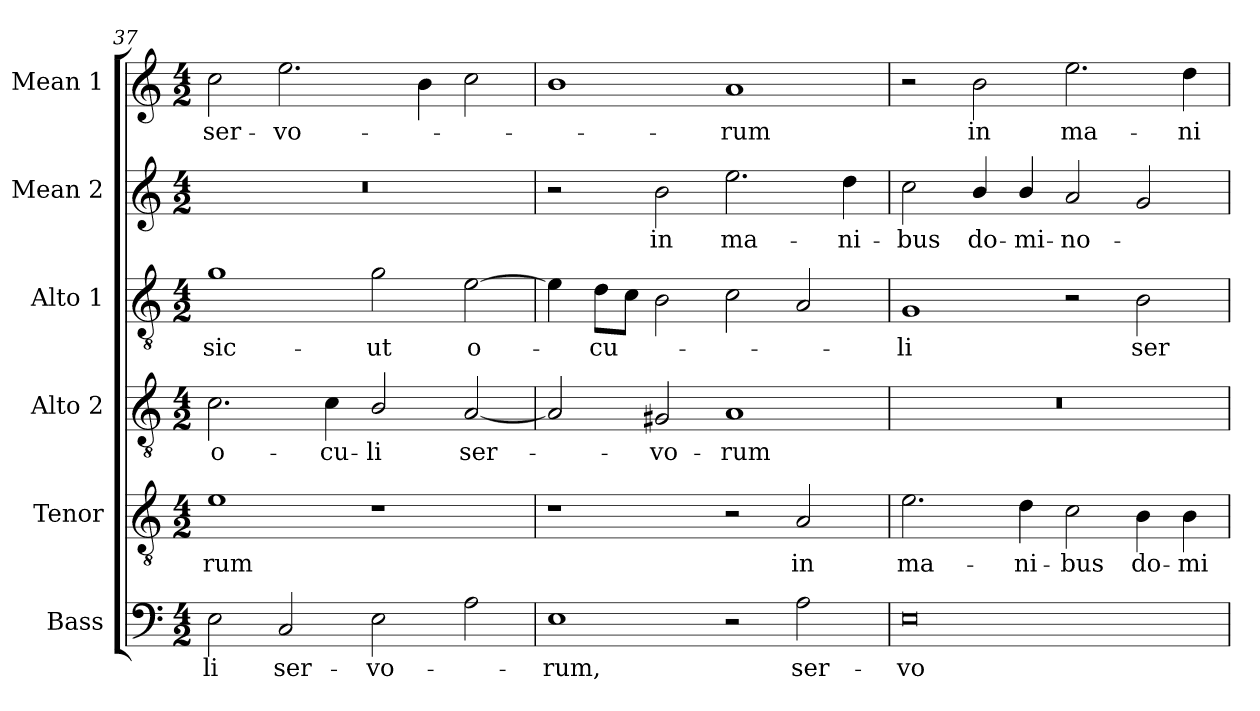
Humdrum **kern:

**kern	**text	**kern	**text	**kern	**text	**kern	**text	**kern	**text	**kern	**text
*part6	*part6	*part5	*part5	*part4	*part4	*part3	*part3	*part2	*part2	*part1	*part1
*staff6	*staff6	*staff5	*staff5	*staff4	*staff4	*staff3	*staff3	*staff2	*staff2	*staff1	*staff1
*I"Bass	*	*I"Tenor	*	*I"Alto 2	*	*I"Alto 1	*	*I"Mean 2	*	*I"Mean 1	*
*I'B.	*	*I'T.	*	*I'A2.	*	*I'A1	*	*I'M2.	*	*I'M1.	*
!!LO:PB:g=z
*clefF4	*	*clefGv2	*	*clefGv2	*	*clefGv2	*	*clefG2	*	*clefG2	*
*	*	*ITrd7c12	*	*ITrd7c12	*	*ITrd7c12	*	*	*	*	*
*k[]	*	*k[]	*	*k[]	*	*k[]	*	*k[]	*	*k[]	*
*a:	*	*a:	*	*a:	*	*a:	*	*a:	*	*a:	*
*M4/2	*	*M4/2	*	*M4/2	*	*M4/2	*	*M4/2	*	*M4/2	*
=37	=37	=37	=37	=37	=37	=37	=37	=37	=37	=37	=37
!	!LO:LY:b:color=#000000	!	!	!	!	!	!	!	!	!	!
!	!	!	!LO:LY:b:color=#000000	!	!	!	!	!	!	!	!
!	!	!	!	!	!LO:LY:b:color=#000000	!	!	!	!	!	!
!	!	!	!	!	!	!	!LO:LY:b:color=#000000	!LO:N:vis=1	!	!	!
!	!	!	!	!	!	!	!	!	!	!	!LO:LY:b:color=#000000
2Ei\	-li	1Ei	-rum	2.Ci\	o-	1Gi	sic-	0r	.	2cci\	ser-
!	!LO:LY:b:color=#000000	!	!	!	!	!	!	!	!	!	!
!	!	!	!	!	!	!	!	!	!	!	!LO:LY:b:color=#000000
2Ci/	ser-	.	.	.	.	.	.	.	.	2.eei\	-vo-
!	!	!	!	!	!LO:LY:b:color=#000000	!	!	!	!	!	!
.	.	.	.	4Ci\	-cu-	.	.	.	.	.	.
!	!LO:LY:b:color=#000000	!	!	!	!	!	!	!	!	!	!
!	!	!	!	!	!LO:LY:b:color=#000000	!	!	!	!	!	!
!	!	!	!	!	!	!	!LO:LY:b:color=#000000	!	!	!	!
2Ei\	-vo-	1r	.	2BBi/	-li	2Gi\	-ut	.	.	.	.
.	.	.	.	.	.	.	.	.	.	4bi\	.
!	!	!	!	!	!LO:LY:b:color=#000000	!	!	!	!	!	!
!	!	!	!	!	!	!	!LO:LY:b:color=#000000	!	!	!	!
2Ai\	.	.	.	[<2AAi/	ser-	[>2Ei\	o-	.	.	2cci\	.
=38	=38	=38	=38	=38	=38	=38	=38	=38	=38	=38	=38
!	!LO:LY:b:color=#000000	!	!	!	!	!	!	!	!	!	!
1Ei	-rum,	1r	.	2AAi/]	.	4Ei\]	.	2r	.	1bi	.
!	!	!	!	!	!	!	!LO:LY:b:color=#000000	!	!	!	!
.	.	.	.	.	.	8Di\L	-cu-	.	.	.	.
.	.	.	.	.	.	8Ci\J	.	.	.	.	.
!	!	!	!	!	!LO:LY:b:color=#000000	!	!	!	!	!	!
!	!	!	!	!	!	!	!	!	!LO:LY:b:color=#000000	!	!
.	.	.	.	2GG#Xi/	-vo-	2BBi\	.	2bi\	in	.	.
!	!	!	!	!	!LO:LY:b:color=#000000	!	!	!	!	!	!
!	!	!	!	!	!	!	!	!	!LO:LY:b:color=#000000	!	!
!	!	!	!	!	!	!	!	!	!	!	!LO:LY:b:color=#000000
2r	.	2r	.	1AAi	-rum	2Ci\	.	2.eei\	ma-	1ai	-rum
!	!LO:LY:b:color=#000000	!	!	!	!	!	!	!	!	!	!
!	!	!	!LO:LY:b:color=#000000	!	!	!	!	!	!	!	!
2Ai\	ser-	2AAi/	in	.	.	2AAi/	.	.	.	.	.
!	!	!	!	!	!	!	!	!	!LO:LY:b:color=#000000	!	!
.	.	.	.	.	.	.	.	4ddi\	-ni-	.	.
=39	=39	=39	=39	=39	=39	=39	=39	=39	=39	=39	=39
!	!LO:LY:b:color=#000000	!	!	!	!	!	!	!	!	!	!
!	!	!	!LO:LY:b:color=#000000	!LO:N:vis=1	!	!	!	!	!	!	!
!	!	!	!	!	!	!	!LO:LY:b:color=#000000	!	!	!	!
!	!	!	!	!	!	!	!	!	!LO:LY:b:color=#000000	!	!
0Ei	-vo-	2.Ei\	ma-	0r	.	1GGi	-li	2cci\	-bus	2r	.
!	!	!	!	!	!	!	!	!	!LO:LY:b:color=#000000	!	!
!	!	!	!	!	!	!	!	!	!	!	!LO:LY:b:color=#000000
.	.	.	.	.	.	.	.	4bi/	do-	2bi\	in
!	!	!	!LO:LY:b:color=#000000	!	!	!	!	!	!	!	!
!	!	!	!	!	!	!	!	!	!LO:LY:b:color=#000000	!	!
.	.	4Di\	-ni-	.	.	.	.	4bi/	-mi-	.	.
!	!	!	!LO:LY:b:color=#000000	!	!	!	!	!	!	!	!
!	!	!	!	!	!	!	!	!	!LO:LY:b:color=#000000	!	!
!	!	!	!	!	!	!	!	!	!	!	!LO:LY:b:color=#000000
.	.	2Ci\	-bus	.	.	2r	.	2ai/	-no-	2.eei\	ma-
!	!	!	!LO:LY:b:color=#000000	!	!	!	!	!	!	!	!
!	!	!	!	!	!	!	!LO:LY:b:color=#000000	!	!	!	!
.	.	4BBi\	do-	.	.	2BBi\	ser	2gi/	.	.	.
!	!	!	!LO:LY:b:color=#000000	!	!	!	!	!	!	!	!
!	!	!	!	!	!	!	!	!	!	!	!LO:LY:b:color=#000000
.	.	4BBi\	-mi-	.	.	.	.	.	.	4ddi\	-ni-
=	=	=	=	=	=	=	=	=	=	=	=
*-	*-	*-	*-	*-	*-	*-	*-	*-	*-	*-	*-
